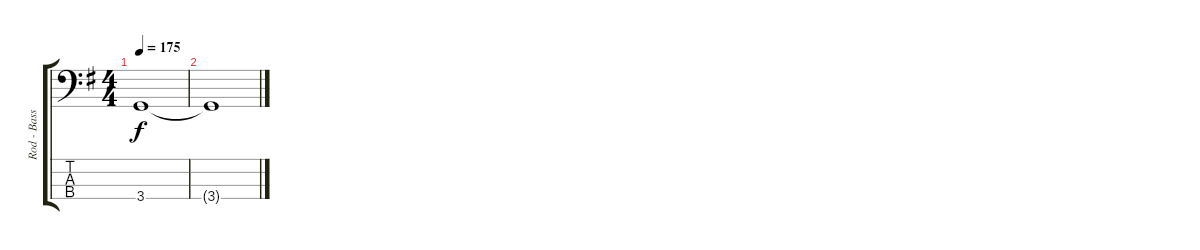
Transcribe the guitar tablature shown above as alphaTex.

\track ("Rod - Bass" "Rod - Bass") {instrument slapbass1}
\staff {score tabs}
\tuning (G2 D2 A1 E1) {hide}
\ts (4 4)
\tempo 175
\clef f4
\ks g
3.4{t}.1{dy f} |
3.4{t}.1
